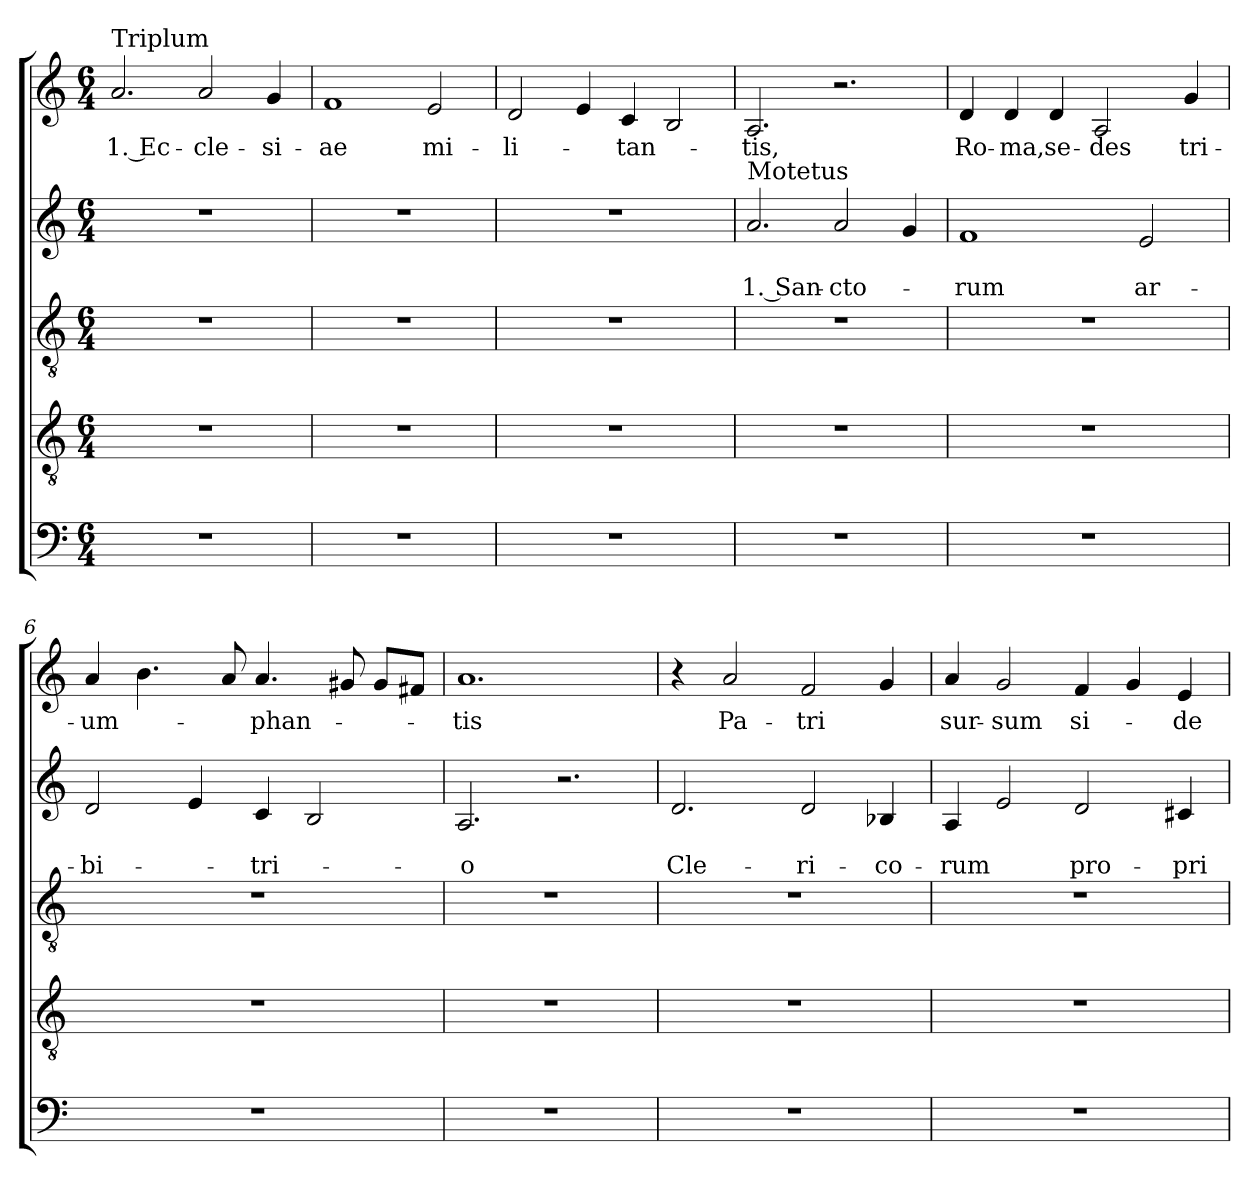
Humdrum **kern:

**kern	**kern	**kern	**kern	**text	**text	**kern	**text
*part5	*part4	*part3	*part2	*part2	*part2	*part1	*part1
*staff5	*staff4	*staff3	*staff2	*staff2	*staff2	*staff1	*staff1
*clefF4	*clefGv2	*clefGv2	*clefG2	*	*	*clefG2	*
*k[]	*k[]	*k[]	*k[]	*	*	*k[]	*
*C:	*C:	*C:	*C:	*	*	*C:	*
*M6/4	*M6/4	*M6/4	*M6/4	*	*	*M6/4	*
=1	=1	=1	=1	=1	=1	=1	=1
!	!	!	!	!	!	!LO:TX:a:t=Triplum	!
!	!	!	!	!	!	!	!LO:LY:b
1.r	1.r	1.r	1.r	.	.	2.a/	1. Ec-
!	!	!	!	!	!	!	!LO:LY:b
.	.	.	.	.	.	2a/	-cle-
!	!	!	!	!	!	!	!LO:LY:b
.	.	.	.	.	.	4g/	-si-
=2	=2	=2	=2	=2	=2	=2	=2
!	!	!	!	!	!	!	!LO:LY:b
1.r	1.r	1.r	1.r	.	.	1f	-ae
!	!	!	!	!	!	!	!LO:LY:b
.	.	.	.	.	.	2e/	mi-
=3	=3	=3	=3	=3	=3	=3	=3
!	!	!	!	!	!	!	!LO:LY:b
1.r	1.r	1.r	1.r	.	.	2d/	-li-
.	.	.	.	.	.	4e/	.
!	!	!	!	!	!	!	!LO:LY:b
.	.	.	.	.	.	4c/	-tan-
.	.	.	.	.	.	2B/	.
=4	=4	=4	=4	=4	=4	=4	=4
!	!	!	!LO:TX:a:t=Motetus	!	!	!	!
!	!	!	!	!	!LO:LY:b	!	!LO:LY:b
1.r	1.r	1.r	2.a/	.	1. San-	2.A/	-tis,
!	!	!	!	!	!LO:LY:b	!	!
.	.	.	2a/	.	-cto-	2.r	.
.	.	.	4g/	.	.	.	.
=5	=5	=5	=5	=5	=5	=5	=5
!	!	!	!	!	!LO:LY:b	!	!LO:LY:b
1.r	1.r	1.r	1f	.	-rum	4d/	Ro-
!	!	!	!	!	!	!	!LO:LY:b
.	.	.	.	.	.	4d/	-ma,
!	!	!	!	!	!	!	!LO:LY:b
.	.	.	.	.	.	4d/	se-
!	!	!	!	!	!	!	!LO:LY:b
.	.	.	.	.	.	2A/	-des
!	!	!	!	!	!LO:LY:b	!	!
.	.	.	2e/	.	ar-	.	.
!	!	!	!	!	!	!	!LO:LY:b
.	.	.	.	.	.	4g/	tri-
=6	=6	=6	=6	=6	=6	=6	=6
!	!	!	!	!	!LO:LY:b	!	!LO:LY:b
1.r	1.r	1.r	2d/	.	-bi-	4a/	-um-
.	.	.	.	.	.	4.b\	.
.	.	.	4e/	.	.	.	.
.	.	.	.	.	.	8a/	.
!	!	!	!	!	!LO:LY:b	!	!LO:LY:b
.	.	.	4c/	.	-tri-	4.a/	-phan-
.	.	.	2B/	.	.	.	.
.	.	.	.	.	.	8g#/	.
.	.	.	.	.	.	8g#/L	.
.	.	.	.	.	.	8f#/J	.
!!LO:LB:g=z
=7	=7	=7	=7	=7	=7	=7	=7
!	!	!	!	!	!LO:LY:b	!	!LO:LY:b
1.r	1.r	1.r	2.A/	.	-o	1.a	-tis
.	.	.	2.r	.	.	.	.
=8	=8	=8	=8	=8	=8	=8	=8
!	!	!	!	!	!LO:LY:b	!	!
1.r	1.r	1.r	2.d/	.	Cle-	4r	.
!	!	!	!	!	!	!	!LO:LY:b
.	.	.	.	.	.	2a/	Pa-
!	!	!	!	!	!LO:LY:b	!	!LO:LY:b
.	.	.	2d/	.	-ri-	2f/	-tri
!	!	!	!	!	!LO:LY:b	!	!
.	.	.	4B-/	.	-co-	4g/	.
=9	=9	=9	=9	=9	=9	=9	=9
!	!	!	!	!	!LO:LY:b	!	!LO:LY:b
1.r	1.r	1.r	4A/	.	-rum	4a/	sur-
!	!	!	!	!	!	!	!LO:LY:b
.	.	.	2e/	.	.	2g/	-sum
!	!	!	!	!	!LO:LY:b	!	!LO:LY:b
.	.	.	2d/	.	pro-	4f/	si-
.	.	.	.	.	.	4g/	.
!	!	!	!	!	!LO:LY:b	!	!LO:LY:b
.	.	.	4c#/	.	-pri-	4e/	-de-
=	=	=	=	=	=	=	=
*-	*-	*-	*-	*-	*-	*-	*-
